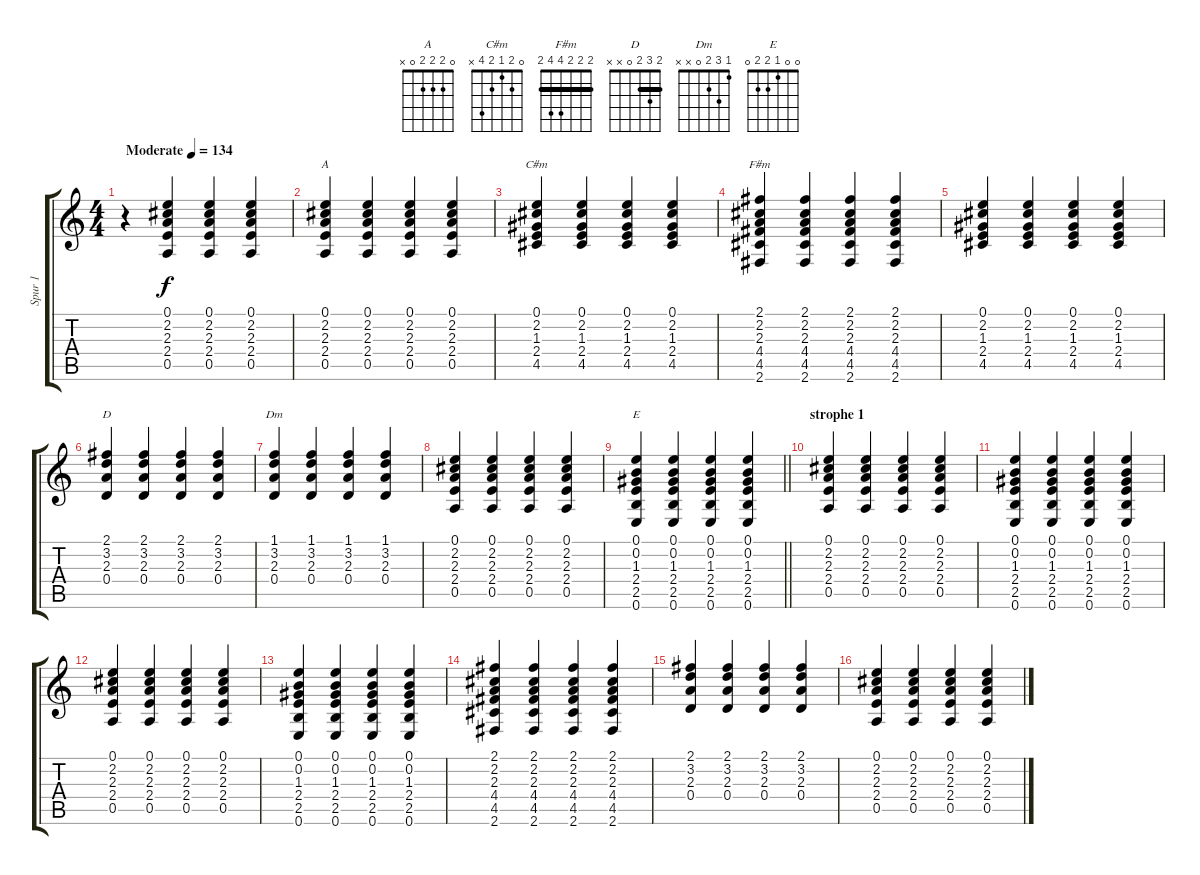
\track ("Spur 1" "Spur 1") {instrument overdrivenguitar}
\staff {score tabs}
\tuning (E4 B3 G3 D3 A2 E2) {hide}
\chord ("A" 0 2 2 2 0 x)
\chord ("C#m" 0 2 1 2 4 x)
\chord ("F#m" 2 2 2 4 4 2) {barre 2}
\chord ("D" 2 3 2 0 x x) {barre 2}
\chord ("Dm" 1 3 2 0 x x)
\chord ("E" 0 0 1 2 2 0)
\ts (4 4)
\tempo (134 "Moderate")
\clef g2
\ks c
r.4{dy f instrument overdrivenguitar} (0.1 2.2 2.3 2.4 0.5).4 (0.1 2.2 2.3 2.4 0.5).4 (0.1 2.2 2.3 2.4 0.5).4 |
(0.1 2.2 2.3 2.4 0.5).4{ch "A"} (0.1 2.2 2.3 2.4 0.5).4 (0.1 2.2 2.3 2.4 0.5).4 (0.1 2.2 2.3 2.4 0.5).4 |
(0.1 2.2 1.3 2.4 4.5).4{ch "C#m"} (0.1 2.2 1.3 2.4 4.5).4 (0.1 2.2 1.3 2.4 4.5).4 (0.1 2.2 1.3 2.4 4.5).4 |
(2.1 2.2 2.3 4.4 4.5 2.6).4{ch "F#m"} (2.1 2.2 2.3 4.4 4.5 2.6).4 (2.1 2.2 2.3 4.4 4.5 2.6).4 (2.1 2.2 2.3 4.4 4.5 2.6).4 |
(0.1 2.2 1.3 2.4 4.5).4 (0.1 2.2 1.3 2.4 4.5).4 (0.1 2.2 1.3 2.4 4.5).4 (0.1 2.2 1.3 2.4 4.5).4 |
(2.1 3.2 2.3 0.4).4{ch "D"} (2.1 3.2 2.3 0.4).4 (2.1 3.2 2.3 0.4).4 (2.1 3.2 2.3 0.4).4 |
(1.1 3.2 2.3 0.4).4{ch "Dm"} (1.1 3.2 2.3 0.4).4 (1.1 3.2 2.3 0.4).4 (1.1 3.2 2.3 0.4).4 |
(0.1 2.2 2.3 2.4 0.5).4 (0.1 2.2 2.3 2.4 0.5).4 (0.1 2.2 2.3 2.4 0.5).4 (0.1 2.2 2.3 2.4 0.5).4 |
\barLineRight lightlight
(0.1 0.2 1.3 2.4 2.5 0.6).4{ch "E"} (0.1 0.2 1.3 2.4 2.5 0.6).4 (0.1 0.2 1.3 2.4 2.5 0.6).4 (0.1 0.2 1.3 2.4 2.5 0.6).4 |
\section ("" "strophe 1")
(0.1 2.2 2.3 2.4 0.5).4 (0.1 2.2 2.3 2.4 0.5).4 (0.1 2.2 2.3 2.4 0.5).4 (0.1 2.2 2.3 2.4 0.5).4 |
(0.1 0.2 1.3 2.4 2.5 0.6).4 (0.1 0.2 1.3 2.4 2.5 0.6).4 (0.1 0.2 1.3 2.4 2.5 0.6).4 (0.1 0.2 1.3 2.4 2.5 0.6).4 |
(0.1 2.2 2.3 2.4 0.5).4 (0.1 2.2 2.3 2.4 0.5).4 (0.1 2.2 2.3 2.4 0.5).4 (0.1 2.2 2.3 2.4 0.5).4 |
(0.1 0.2 1.3 2.4 2.5 0.6).4 (0.1 0.2 1.3 2.4 2.5 0.6).4 (0.1 0.2 1.3 2.4 2.5 0.6).4 (0.1 0.2 1.3 2.4 2.5 0.6).4 |
(2.1 2.2 2.3 4.4 4.5 2.6).4 (2.1 2.2 2.3 4.4 4.5 2.6).4 (2.1 2.2 2.3 4.4 4.5 2.6).4 (2.1 2.2 2.3 4.4 4.5 2.6).4 |
(2.1 3.2 2.3 0.4).4 (2.1 3.2 2.3 0.4).4 (2.1 3.2 2.3 0.4).4 (2.1 3.2 2.3 0.4).4 |
(0.1 2.2 2.3 2.4 0.5).4 (0.1 2.2 2.3 2.4 0.5).4 (0.1 2.2 2.3 2.4 0.5).4 (0.1 2.2 2.3 2.4 0.5).4
